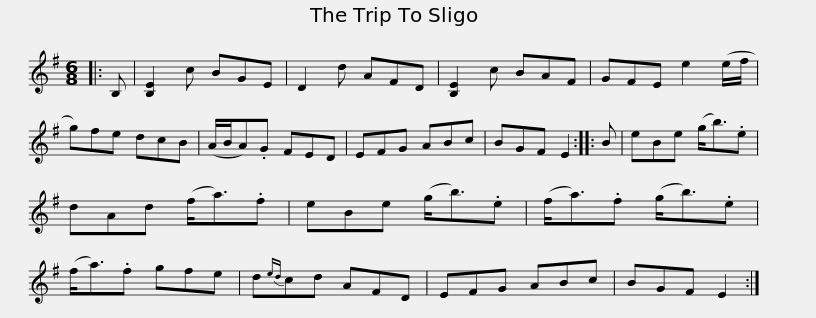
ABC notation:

X:1
L:1/8
M:6/8
I:linebreak $
K:Emin
V:1 treble
V:1
|: B, | [B,E]2 c BGE | D2 d AFD | [B,E]2 c BAF | GFE e2 (e/f/ | %5
 g)fe dcB | (A/B/A).G FED | EFG ABc |$ BGF E2 :: B | %10
 eBe (g<b).e | dAd (f<a).f | eBe (g<b).e | (f<a).f (g<b).e | (f<a).f gfe |$ %15
 d{ed}cd AFD | EFG ABc | BGF E2 :| %18
